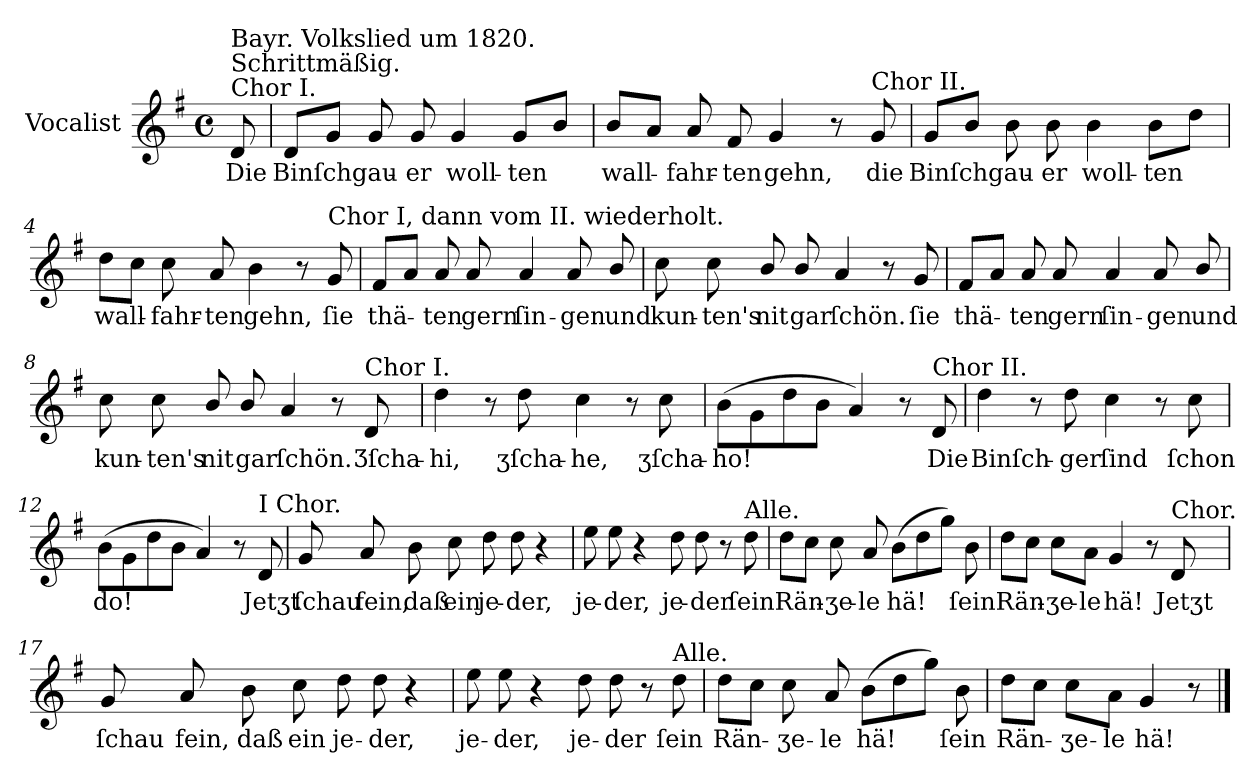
**kern	**text
*part1	*part1
*staff1	*staff1
*I"Vocalist	*
*k[f#]	*
*G:	*
*M4/4	*
*met(c)	*
=	=
!LO:TX:a:t=Chor I.	!
!LO:TX:a:t=Schrittmäßig.	!
!LO:TX:a:t=Bayr. Volkslied um 1820.	!
8d/	Die
=1	=1
8dL	Binſchgau-
8gJ	.
8g	.
8g	-er
4g	woll-
8gL	-ten
8bJ	.
=2	=2
8bL	wall-
8aJ	.
8a	-fahr-
8f#	-ten
4g	gehn,
8r	.
!LO:TX:a:t=Chor II.	!
8g	die
=3	=3
8gL	Binſchgau-
8bJ	.
8b	.
8b	-er
4b	woll-
8bL	-ten
8ddJ	.
=4	=4
8ddL	wall-
8ccJ	.
8cc	-fahr-
8a	-ten
4b	gehn,
8r	.
!LO:TX:a:t=Chor I, dann vom II. wiederholt.	!
8g	ſie
=5	=5
8f#L	thä-
8aJ	.
8a	-ten
8a	gern
4a	ſin-
8a	-gen
8b/	und
=6	=6
8cc	kun-
8cc	-ten's
8b/	nit
8b/	gar
4a	ſchön.
8r	.
8g	ſie
=7	=7
8f#L	thä-
8aJ	.
8a	-ten
8a	gern
4a	ſin-
8a	-gen
8b/	und
=8	=8
8cc	kun-
8cc	-ten's
8b/	nit
8b/	gar
4a	ſchön.
8r	.
!LO:TX:a:t=Chor I.	!
8d	Ʒſcha-
=9	=9
4dd	-hi,
8r	.
8dd	ʒſcha-
4cc	-he,
8r	.
8cc	ʒſcha-
=10	=10
(8bL	-ho!
8g	.
8dd	.
8bJ	.
4a)	.
8r	.
!LO:TX:a:t=Chor II.	!
8d	Die
=11	=11
4dd	Binſch-
8r	.
8dd	-ger
4cc	ſind
8r	.
8cc	ſchon
=12	=12
(8bL	do!
8g	.
8dd	.
8bJ	.
4a)	.
8r	.
!LO:TX:a:t=I Chor.	!
8d	Jetʒt
=13	=13
8g	ſchau
8a	fein,
8b	daß
8cc	ein
8dd	je-
8dd	-der,
4r	.
=14	=14
8ee	je-
8ee	-der,
4r	.
8dd	je-
8dd	-der
8r	.
!LO:TX:a:t=Alle.	!
8dd	ſein
=15	=15
8ddL	Rän-
8ccJ	.
8cc	-ʒe-
8a	-le
(8bL	hä!
8dd	.
8ggJ)	.
8b	ſein
=16	=16
8ddL	Rän-
8ccJ	.
8ccL	-ʒe-
8aJ	-le
4g	hä!
8r	.
!LO:TX:a:t=Chor.	!
8d	Jetʒt
=17	=17
8g	ſchau
8a	fein,
8b	daß
8cc	ein
8dd	je-
8dd	-der,
4r	.
=18	=18
8ee	je-
8ee	-der,
4r	.
8dd	je-
8dd	-der
8r	.
!LO:TX:a:t=Alle.	!
8dd	ſein
=19	=19
8ddL	Rän-
8ccJ	.
8cc	-ʒe-
8a	-le
(8bL	hä!
8dd	.
8ggJ)	.
8b	ſein
=20	=20
8ddL	Rän-
8ccJ	.
8ccL	-ʒe-
8aJ	-le
4g	hä!
8r	.
==	==
*-	*-
